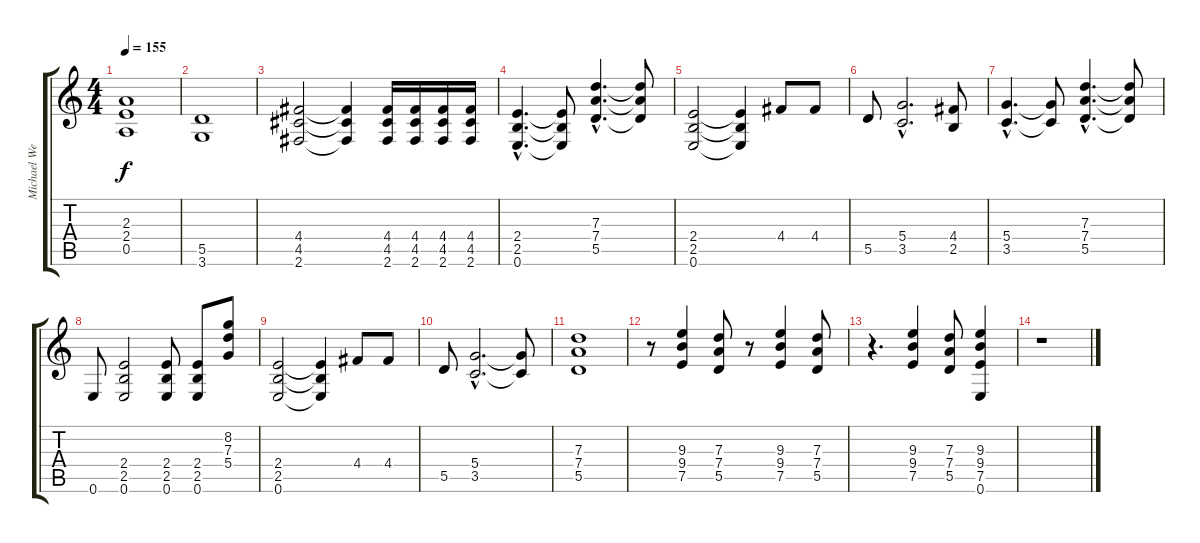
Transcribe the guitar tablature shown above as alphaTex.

\track ("Michael Weikath" "Michael We") {instrument distortionguitar}
\staff {score tabs}
\tuning (E4 B3 G3 D3 A2 E2) {hide}
\ts (4 4)
\tempo 155
\clef g2
\ks c
(2.3{t} 2.4{t} 0.5{t}).1{dy f} |
(5.5 3.6).1 |
(4.4 4.5 2.6).2 (4.4{t} 4.5{t} 2.6{t}).4 (4.4 4.5 2.6).16 (4.4 4.5 2.6).16 (4.4 4.5 2.6).16 (4.4 4.5 2.6).16 |
(2.4{hac} 2.5{hac} 0.6{hac}).4{d} (2.4{t} 2.5{t} 0.6{t}).8 (7.3{hac} 7.4{hac} 5.5{hac}).4{d} (7.3{t} 7.4{t} 5.5{t}).8 |
(2.4 2.5 0.6).2 (2.4{t} 2.5{t} 0.6{t}).4 4.4.8 4.4.8 |
5.5.8 (5.4{hac} 3.5{hac}).2{d} (4.4 2.5).8 |
(5.4{hac} 3.5{hac}).4{d} (5.4{t} 3.5{t}).8 (7.3{hac} 7.4{hac} 5.5{hac}).4{d} (7.3{t} 7.4{t} 5.5{t}).8 |
0.6.8 (2.4 2.5 0.6).2 (2.4 2.5 0.6).8 (2.4 2.5 0.6).8 (8.2 7.3 5.4).8 |
(2.4 2.5 0.6).2 (2.4{t} 2.5{t} 0.6{t}).4 4.4.8 4.4.8 |
5.5.8 (5.4{hac} 3.5{hac}).2{d} (5.4{t} 3.5{t}).8 |
(7.3 7.4 5.5).1 |
r.8 (9.3 9.4 7.5).4 (7.3 7.4 5.5).8 r.8 (9.3 9.4 7.5).4 (7.3 7.4 5.5).8 |
r.4{d} (9.3 9.4 7.5).4 (7.3 7.4 5.5).8 (9.3 9.4 7.5 0.6).4 |
r.1
